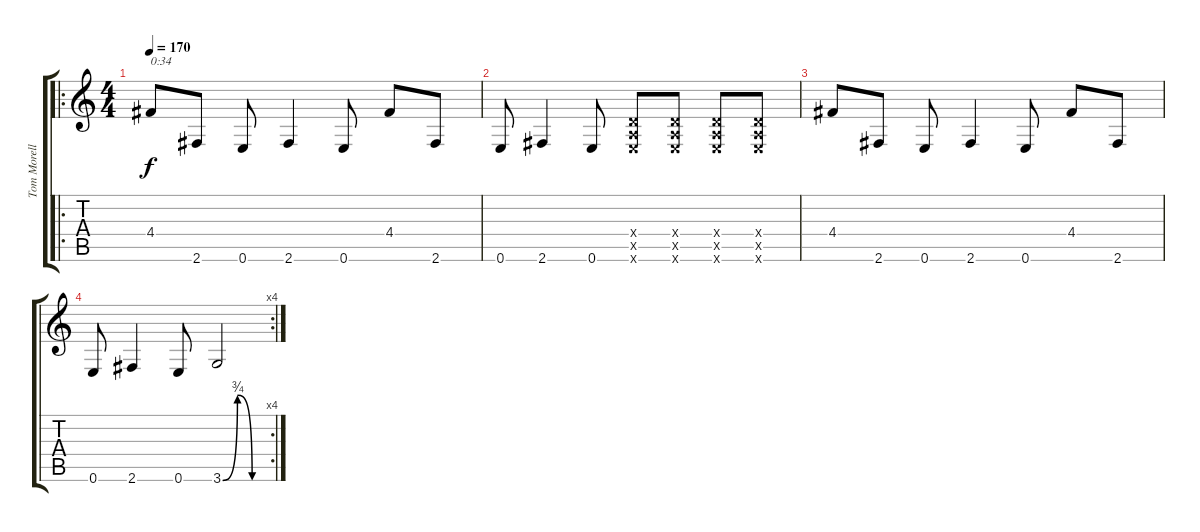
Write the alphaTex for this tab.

\track ("Tom Morello (Guitar)" "Tom Morell") {instrument distortionguitar}
\staff {score tabs}
\tuning (E4 B3 G3 D3 A2 E2) {hide}
\ro
\ts (4 4)
\tempo 170
\clef g2
\ks c
4.4.8{txt "0:34" dy f} 2.6.8 0.6.8 2.6.4 0.6.8 4.4.8 2.6.8 |
0.6.8 2.6.4 0.6.8 (0.4{x} 0.5{x} 0.6{x}).8 (0.4{x} 0.5{x} 0.6{x}).8 (0.4{x} 0.5{x} 0.6{x}).8 (0.4{x} 0.5{x} 0.6{x}).8 |
4.4.8 2.6.8 0.6.8 2.6.4 0.6.8 4.4.8 2.6.8 |
\rc 4
0.6.8 2.6.4 0.6.8 3.6{be (custom 0 0 20 3 40 0 60 0)}.2
